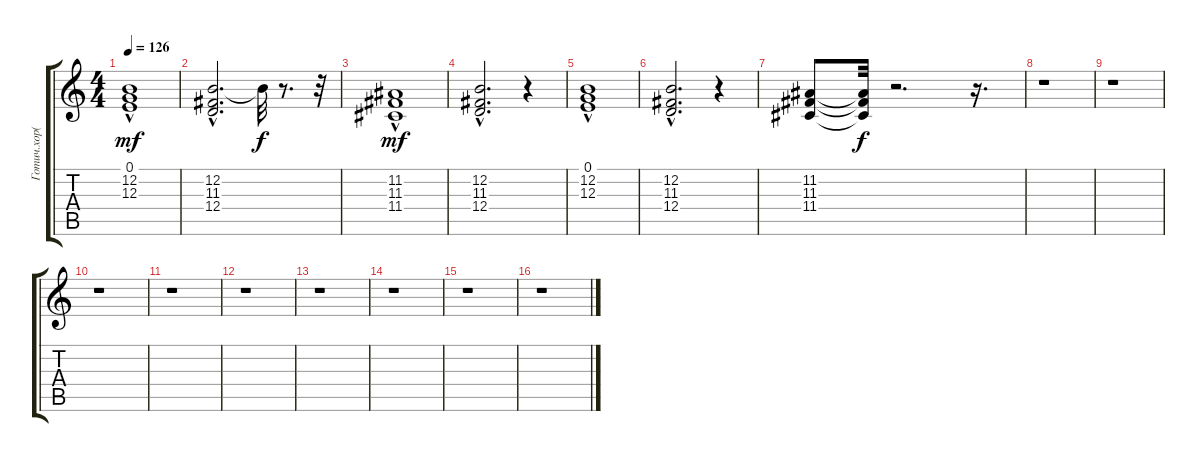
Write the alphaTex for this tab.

\track ("Готич.хор(Р117)" "Готич.хор(") {instrument voiceoohs}
\staff {score tabs}
\tuning (E4 B3 G3 D3 A2 E2) {hide}
\ts (4 4)
\tempo 126
\clef g2
\ks c
(0.1 12.2{hac} 12.3).1{dy mf} |
(12.2{hac} 11.3{hac} 12.4{hac}).2{d} 12.2{t}.32{dy f} r.8{d} r.32 |
(11.2 11.3{hac} 11.4).1{dy mf} |
(12.2{hac} 11.3{hac} 12.4{hac}).2{d} r.4 |
(0.1 12.2{hac} 12.3).1 |
(12.2{hac} 11.3{hac} 12.4{hac}).2{d} r.4 |
(11.2 11.3 11.4).8 (11.2{t} 11.3{t} 11.4{t}).32{dy f} r.2{d} r.16{d} |
r.1 |
r.1 |
r.1 |
r.1 |
r.1 |
r.1 |
r.1 |
r.1 |
r.1
